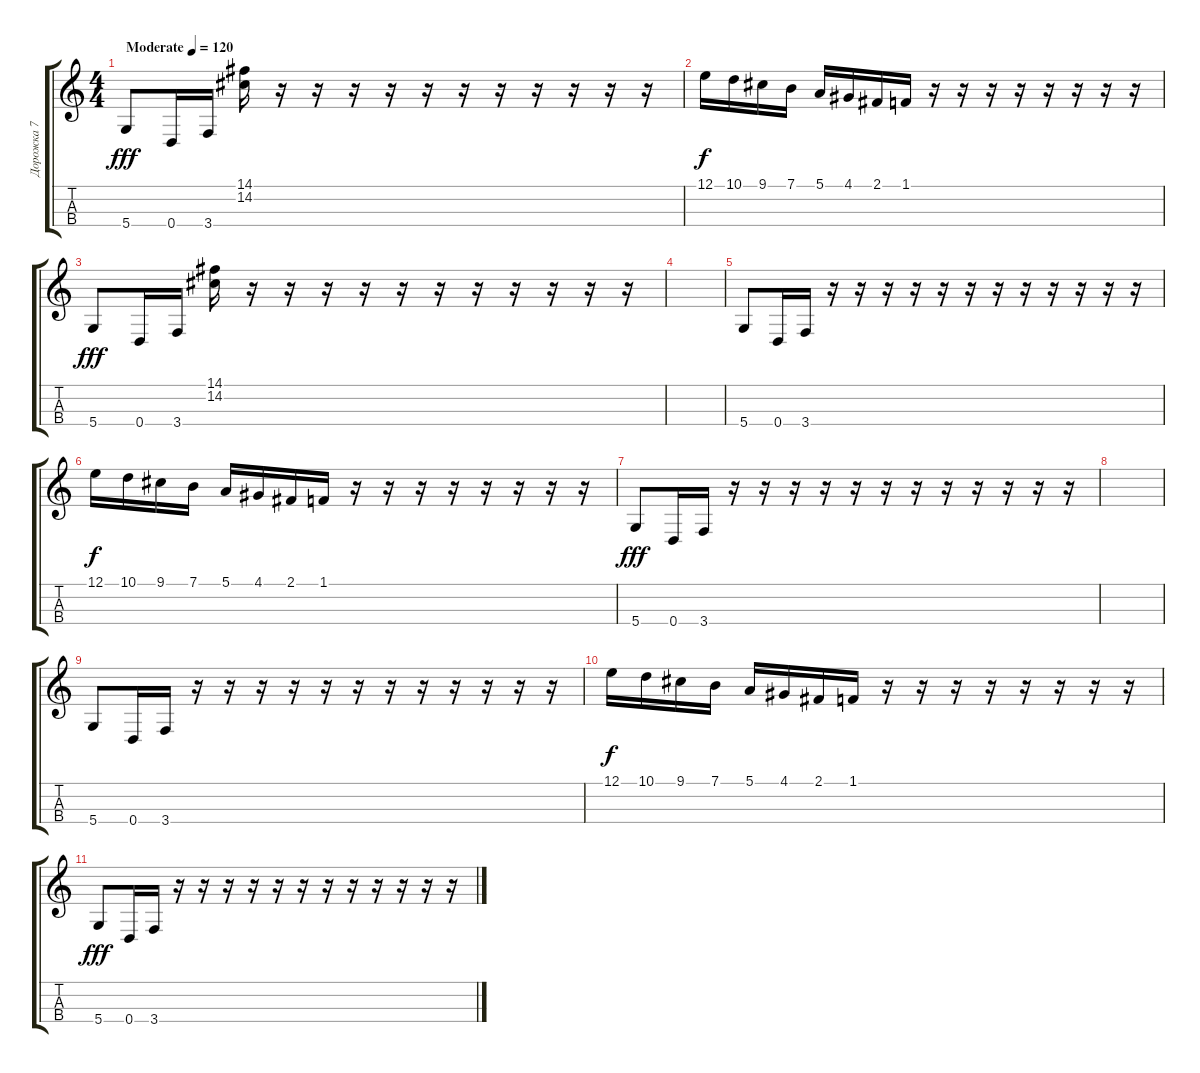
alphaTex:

\track ("Дорожка 7" "Дорожка 7") {instrument woodblock}
\staff {score tabs}
\tuning (E4 B3 G3 D3) {hide}
\ts (4 4)
\tempo (120 "Moderate")
\clef g2
\ks c
5.4.8{dy fff instrument woodblock} 0.4.16 3.4.16 (14.1 14.2).16 r.16 r.16 r.16 r.16 r.16 r.16 r.16 r.16 r.16 r.16 r.16 |
12.1.16{dy f} 10.1.16 9.1.16 7.1.16 5.1.16 4.1.16 2.1.16 1.1.16 r.16 r.16 r.16 r.16 r.16 r.16 r.16 r.16 |
5.4.8{dy fff} 0.4.16 3.4.16 (14.1 14.2).16 r.16 r.16 r.16 r.16 r.16 r.16 r.16 r.16 r.16 r.16 r.16 |
|
5.4.8 0.4.16 3.4.16 r.16 r.16 r.16 r.16 r.16 r.16 r.16 r.16 r.16 r.16 r.16 r.16 |
12.1.16{dy f} 10.1.16 9.1.16 7.1.16 5.1.16 4.1.16 2.1.16 1.1.16 r.16 r.16 r.16 r.16 r.16 r.16 r.16 r.16 |
5.4.8{dy fff} 0.4.16 3.4.16 r.16 r.16 r.16 r.16 r.16 r.16 r.16 r.16 r.16 r.16 r.16 r.16 |
|
5.4.8 0.4.16 3.4.16 r.16 r.16 r.16 r.16 r.16 r.16 r.16 r.16 r.16 r.16 r.16 r.16 |
12.1.16{dy f} 10.1.16 9.1.16 7.1.16 5.1.16 4.1.16 2.1.16 1.1.16 r.16 r.16 r.16 r.16 r.16 r.16 r.16 r.16 |
5.4.8{dy fff} 0.4.16 3.4.16 r.16 r.16 r.16 r.16 r.16 r.16 r.16 r.16 r.16 r.16 r.16 r.16
